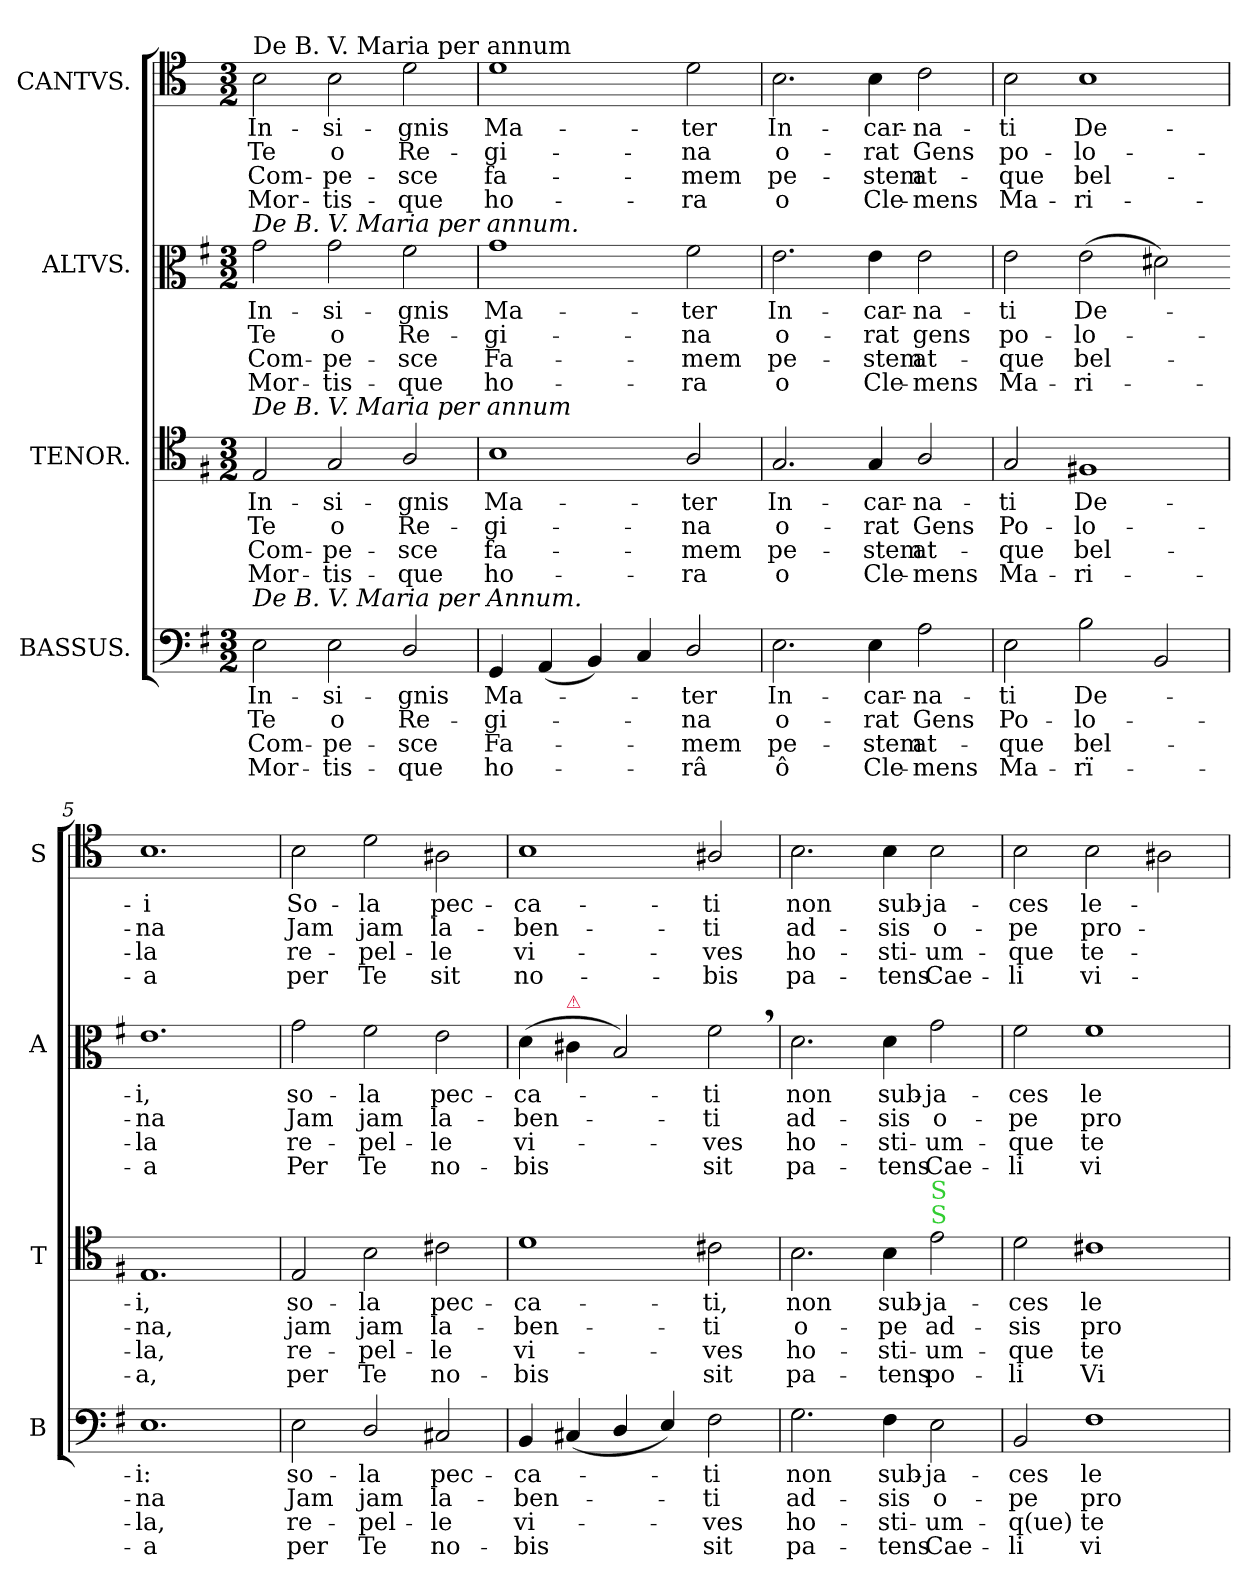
**kern	**text	**text	**text	**text	**kern	**text	**text	**text	**text	**kern	**text	**text	**text	**text	**kern	**text	**text	**text	**text
*part4	*part4	*part4	*part4	*part4	*part3	*part3	*part3	*part3	*part3	*part2	*part2	*part2	*part2	*part2	*part1	*part1	*part1	*part1	*part1
*staff4	*staff4	*staff4	*staff4	*staff4	*staff3	*staff3	*staff3	*staff3	*staff3	*staff2	*staff2	*staff2	*staff2	*staff2	*staff1	*staff1	*staff1	*staff1	*staff1
*I"BASSUS.	*	*	*	*	*I"TENOR.	*	*	*	*	*I"ALTVS.	*	*	*	*	*I"CANTVS.	*	*	*	*
*I'B	*	*	*	*	*I'T	*	*	*	*	*I'A	*	*	*	*	*I'S	*	*	*	*
*clefF4	*	*	*	*	*clefC4	*	*	*	*	*clefC3	*	*	*	*	*clefC4	*	*	*	*
*k[f#]	*	*	*	*	*k[f#]	*	*	*	*	*k[f#]	*	*	*	*	*k[]	*	*	*	*
*M3/2	*	*	*	*	*M3/2	*	*	*	*	*M3/2	*	*	*	*	*M3/2	*	*	*	*
=1	=1	=1	=1	=1	=1	=1	=1	=1	=1	=1	=1	=1	=1	=1	=1	=1	=1	=1	=1
!	!	!	!	!	!	!	!	!	!	!	!	!	!	!	!LO:TX:a:t=De B. V. Maria per annum	!	!	!	!
!	!	!	!	!	!	!	!	!	!	!LO:TX:a:i:t=De B. V. Maria per annum.	!	!	!	!	!	!	!	!	!
!	!	!	!	!	!LO:TX:a:i:t=De B. V. Maria per annum	!	!	!	!	!	!	!	!	!	!	!	!	!	!
!LO:TX:a:i:t=De B. V. Maria per Annum.	!	!	!	!	!	!	!	!	!	!	!	!	!	!	!	!	!	!	!
2E\	In-	Te	Com-	Mor-	2E/	In-	Te	Com-	Mor-	2g\	In-	Te	Com-	Mor-	2B\	In-	Te	Com-	Mor-
2E\	-si-	o	-pe-	-tis-	2G/	-si-	o	-pe-	-tis-	2g\	-si-	o	-pe-	-tis-	2B\	-si-	o	-pe-	-tis-
2D/	-gnis	Re-	-sce	-que	2A/	-gnis	Re-	-sce	-que	2f#\	-gnis	Re-	-sce	-que	2d\	-gnis	Re-	-sce	-que
=2	=2	=2	=2	=2	=2	=2	=2	=2	=2	=2	=2	=2	=2	=2	=2	=2	=2	=2	=2
4GG/	Ma-	-gi-	Fa-	ho-	1B\	Ma-	-gi-	fa-	ho-	1g\	Ma-	-gi-	Fa-	ho-	1d\	Ma-	-gi-	fa-	ho-
(>4AA/	.	.	.	.	.	.	.	.	.	.	.	.	.	.	.	.	.	.	.
4BB/)	.	.	.	.	.	.	.	.	.	.	.	.	.	.	.	.	.	.	.
4C/	.	.	.	.	.	.	.	.	.	.	.	.	.	.	.	.	.	.	.
2D/	-ter	-na	-mem	-râ	2A/	-ter	-na	-mem	-ra	2f#\	-ter	-na	-mem	-ra	2d\	-ter	-na	-mem	-ra
=3	=3	=3	=3	=3	=3	=3	=3	=3	=3	=3	=3	=3	=3	=3	=3	=3	=3	=3	=3
2.E\	In-	o-	pe-	ô	2.G/	In-	o-	pe-	o	2.e\	In-	o-	pe-	o	2.B\	In-	o-	pe-	o
4E\	-car-	-rat	-stem	Cle-	4G/	-car-	-rat	-stem	Cle-	4e\	-car-	-rat	-stem	Cle-	4B\	-car-	-rat	-stem	Cle-
2A\	-na-	Gens	at-	-mens	2A/	-na-	Gens	at-	-mens	2e\	-na-	gens	at-	-mens	2c\	-na-	Gens	at-	-mens
=4	=4	=4	=4	=4	=4	=4	=4	=4	=4	=4	=4	=4	=4	=4	=4	=4	=4	=4	=4
2E\	-ti	Po-	-que	Ma-	2G/	-ti	Po-	-que	Ma-	2e\	-ti	po-	-que	Ma-	2B\	-ti	po-	-que	Ma-
2B\	De-	-lo-	bel-	-rï-	1F#X/	De-	-lo-	bel-	-ri-	(2e\	De-	-lo-	bel-	-ri-	1B\	De-	-lo-	bel-	-ri-
2BB/	.	.	.	.	.	.	.	.	.	2d#X\)	.	.	.	.	.	.	.	.	.
=5	=5	=5	=5	=5	=5	=5	=5	=5	=5	=5-	=5	=5	=5	=5	=5	=5	=5	=5	=5
1.E\	-i:	-na	-la,	-a	1.E/	-i,	-na,	-la,	-a,	1.e\	-i,	-na	-la	-a	1.B\	-i	-na	-la	-a
=6	=6	=6	=6	=6	=6	=6	=6	=6	=6	=6	=6	=6	=6	=6	=6	=6	=6	=6	=6
2E\	so-	Jam	re-	per	2E/	so-	jam	re-	per	2g\	so-	Jam	re-	Per	2B\	So-	Jam	re-	per
2D/	-la	jam	-pel-	Te	2B\	-la	jam	-pel-	Te	2f#\	-la	jam	-pel-	Te	2d\	-la	jam	-pel-	Te
2C#X/	pec-	la-	-le	no-	2c#X\	pec-	la-	-le	no-	2e\	pec-	la-	-le	no-	2A#X\	pec-	la-	-le	sit
=7	=7	=7	=7	=7	=7	=7	=7	=7	=7	=7	=7	=7	=7	=7	=7	=7	=7	=7	=7
4BB/	-ca-	-ben-	vi-	-bis	1d\	-ca-	-ben-	vi-	-bis	(4d\	-ca-	-ben-	vi-	-bis	1B\	-ca-	-ben-	vi-	no-
!	!	!	!	!	!	!	!	!	!	!LO:TX:a:color=crimson:t=⚠	!	!	!	!	!	!	!	!	!
(4C#X/	.	.	.	.	.	.	.	.	.	4c#X\	.	.	.	.	.	.	.	.	.
4D/	.	.	.	.	.	.	.	.	.	2B/)	.	.	.	.	.	.	.	.	.
4E/)	.	.	.	.	.	.	.	.	.	.	.	.	.	.	.	.	.	.	.
2F#\	-ti	-ti	-ves	sit	2c#X\	-ti,	-ti	-ves	sit	2f#,<\	-ti	-ti	-ves	sit	2A#X/	-ti	-ti	-ves	-bis
=8	=8	=8	=8	=8	=8	=8	=8	=8	=8	=8	=8	=8	=8	=8	=8	=8	=8	=8	=8
2.G\	non	ad-	ho-	pa-	2.B\	non	o-	ho-	pa-	2.d\	non	ad-	ho-	pa-	2.B\	non	ad-	ho-	pa-
4F#\	sub-	-sis	-sti-	-tens	4B\	sub-	-pe	-sti-	-tens	4d\	sub-	-sis	-sti-	-tens	4B\	sub-	-sis	-sti-	-tens
!	!	!	!	!	!LO:TX:a:color=limegreen:t=S	!	!	!	!	!	!	!	!	!	!	!	!	!	!
!	!	!	!	!	!LO:TX:a:color=limegreen:t=S	!	!	!	!	!	!	!	!	!	!	!	!	!	!
2E\	-ja-	o-	-um-	Cae-	2e\	-ja-	ad-	-um-	po-	2g\	-ja-	o-	-um-	Cae-	2B\	-ja-	o-	-um-	Cae-
=9	=9	=9	=9	=9	=9	=9	=9	=9	=9	=9	=9	=9	=9	=9	=9	=9	=9	=9	=9
2BB/	-ces	-pe	-q(ue)	-li	2d\	-ces	-sis	-que	-li	2f#\	-ces	-pe	-que	-li	2B\	-ces	-pe	-que	-li
1F#\	le-	pro-	te-	vi-	1c#X\	le-	pro-	te-	Vi-	1f#\	le-	pro-	te-	vi-	2B\	le-	pro-	te-	vi-
.	.	.	.	.	.	.	.	.	.	.	.	.	.	.	2A#X\	.	.	.	.
=	=	=	=	=	=	=	=	=	=	=	=	=	=	=	=	=	=	=	=
*-	*-	*-	*-	*-	*-	*-	*-	*-	*-	*-	*-	*-	*-	*-	*-	*-	*-	*-	*-
